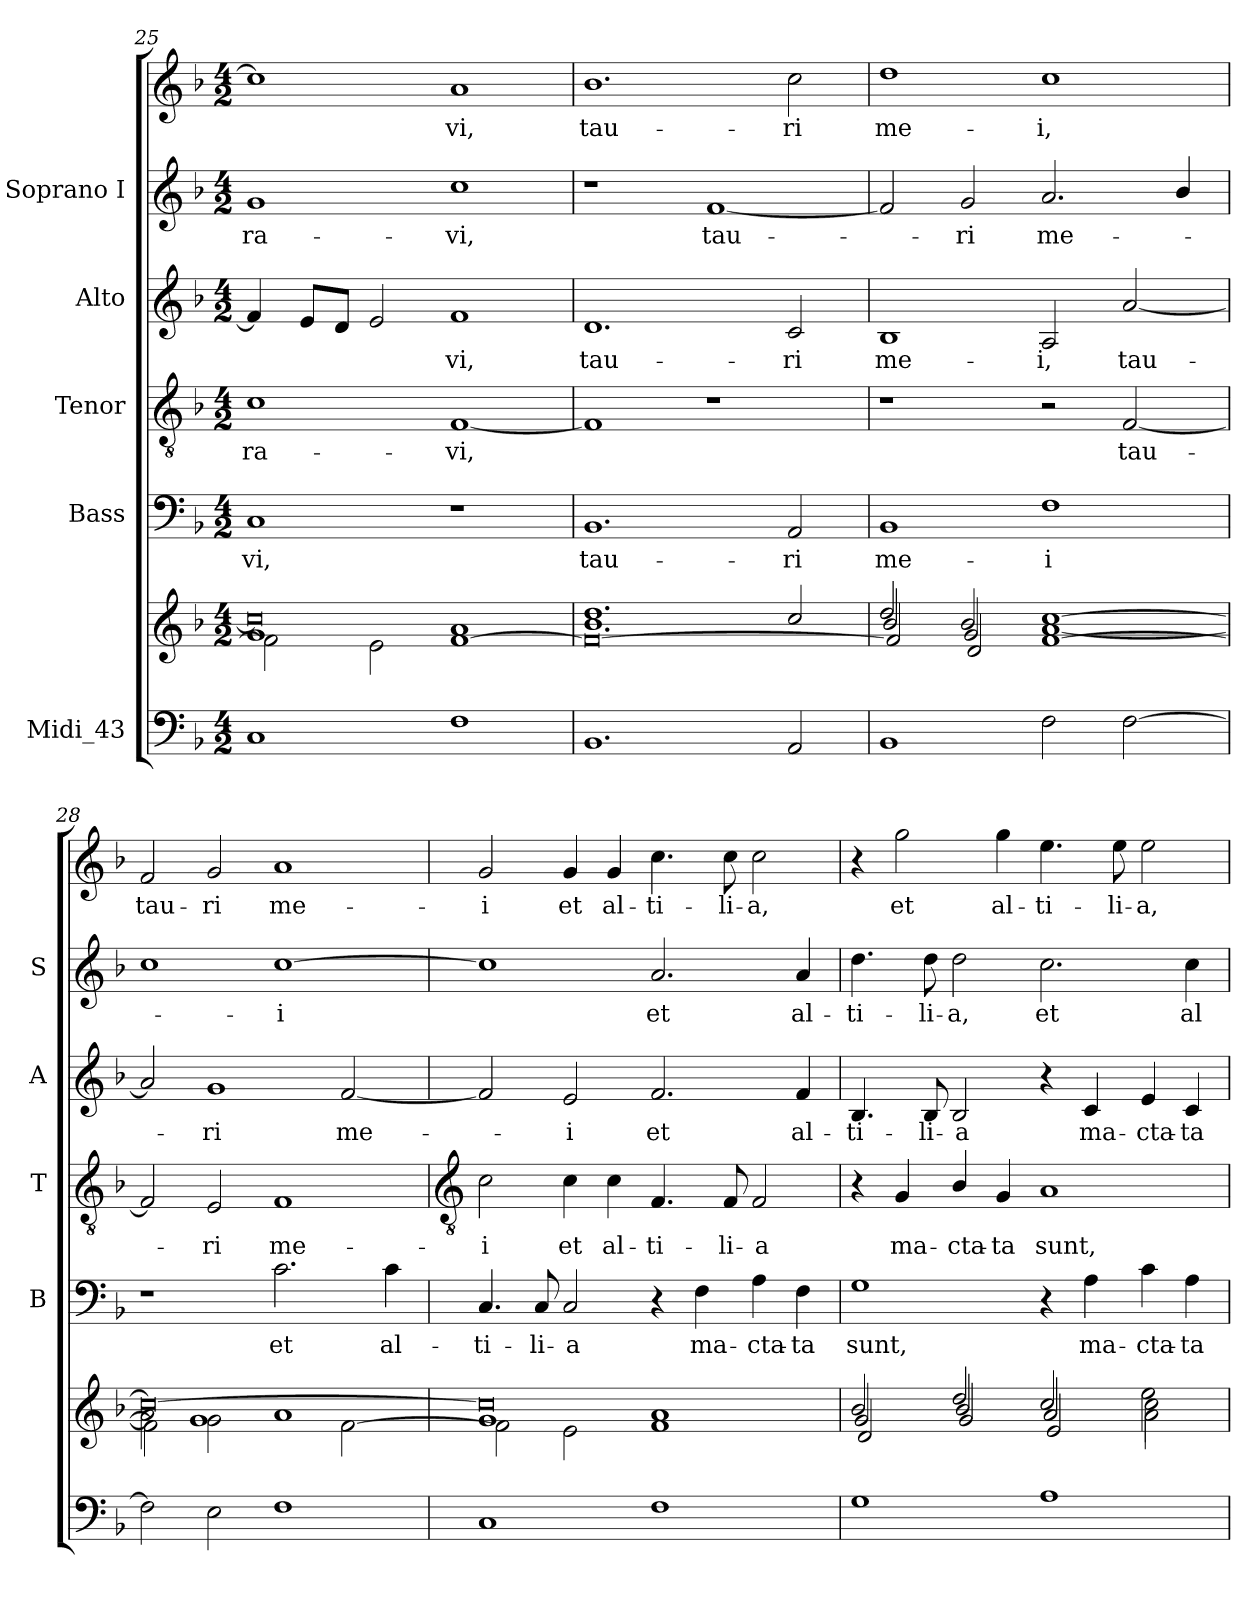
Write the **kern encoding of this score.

**kern	**kern	**kern	**text	**kern	**text	**kern	**text	**kern	**text	**kern	**text
*part5	*part5	*part4	*part4	*part3	*part3	*part2	*part2	*part1	*part1	*part1	*part1
*staff7	*staff6	*staff5	*staff5	*staff4	*staff4	*staff3	*staff3	*staff2	*staff2	*staff1	*staff1
*I"Midi_43	*	*I"Bass	*	*I"Tenor	*	*I"Alto	*	*I"Soprano I	*	*	*
*	*	*I'B	*	*I'T	*	*I'A	*	*I'S	*	*	*
*clefF4	*clefG2	*clefF4	*	*clefGv2	*	*clefG2	*	*clefG2	*	*clefG2	*
*k[b-]	*k[b-]	*k[b-]	*	*k[b-]	*	*k[b-]	*	*k[b-]	*	*k[b-]	*
*F:	*F:	*F:	*	*F:	*	*F:	*	*F:	*	*F:	*
*M4/2	*M4/2	*M4/2	*	*M4/2	*	*M4/2	*	*M4/2	*	*M4/2	*
=25	=25	=25	=25	=25	=25	=25	=25	=25	=25	=25	=25
*	*^	*	*	*	*	*	*	*	*	*	*
*	*	*^	*	*	*	*	*	*	*	*	*	*
!	!	!	!	!	!LO:LY:b	!	!LO:LY:b	!	!	!	!LO:LY:b	!	!
1C	0cc/]	1g\	2f\]	1C	-vi,	1c	-ra-	4f]	.	1g	ra-	1cc]	.
.	.	.	.	.	.	.	.	8eL	.	.	.	.	.
.	.	.	.	.	.	.	.	8dJ	.	.	.	.	.
.	.	.	2e\	.	.	.	.	2e	.	.	.	.	.
!	!	!	!	!	!	!	!LO:LY:b	!	!LO:LY:b	!	!LO:LY:b	!	!LO:LY:b
1F	.	1a\	[1f\	1r	.	[1F	-vi,	1f	vi,	1cc	-vi,	1a	-vi,
=26	=26	=26	=26	=26	=26	=26	=26	=26	=26	=26	=26	=26	=26
!	!	!	!	!	!LO:LY:b	!	!	!	!LO:LY:b	!	!	!	!LO:LY:b
1.BB-	1.dd/	1.b-\	0f\_	1.BB-	tau-	1F]	.	1.d	tau-	1r	.	1.b-	tau-
!	!	!	!	!	!	!	!	!	!	!	!LO:LY:b	!	!
.	.	.	.	.	.	1r	.	.	.	[1f	tau-	.	.
!	!	!	!	!	!LO:LY:b	!	!	!	!LO:LY:b	!	!	!	!LO:LY:b
2AA	2cc/	2ryy	.	2AA	-ri	.	.	2c	-ri	.	.	2cc	-ri
=27	=27	=27	=27	=27	=27	=27	=27	=27	=27	=27	=27	=27	=27
!	!	!	!	!	!LO:LY:b	!	!	!	!LO:LY:b	!	!	!	!LO:LY:b
1BB-	2dd/	2b-/	2f/]	1BB-	me-	1r	.	1B-	me-	2f]	.	1dd	me-
!	!	!	!	!	!	!	!	!	!	!	!LO:LY:b	!	!
.	2b-/	2g/	2d/	.	.	.	.	.	.	2g	ri	.	.
!	!	!	!	!	!LO:LY:b	!	!	!	!LO:LY:b	!	!LO:LY:b	!	!LO:LY:b
2F	[1cc/	[1a/	[1f/	1F	-i	2r	.	2A	-i,	2.a	me-	1cc	-i,
!	!	!	!	!	!	!	!LO:LY:b	!	!LO:LY:b	!	!	!	!
[2F	.	.	.	.	.	[2F	tau-	[2a	tau-	.	.	.	.
.	.	.	.	.	.	.	.	.	.	4b-/	.	.	.
=28	=28	=28	=28	=28	=28	=28	=28	=28	=28	=28	=28	=28	=28
!	!	!	!	!	!	!	!	!	!	!	!	!	!LO:LY:b
2F]	0cc/_	2a\]	2f\]	1r	.	2F]	.	2a]	.	1cc/	.	2f	tau-
!	!	!	!	!	!	!	!LO:LY:b	!	!LO:LY:b	!	!	!	!LO:LY:b
2E	.	2g\	1g\	.	.	2E	ri	1g	ri	.	.	2g	-ri
!	!	!	!	!	!LO:LY:b	!	!LO:LY:b	!	!	!	!LO:LY:b	!	!LO:LY:b
1F	.	1a\	.	2.c	et	1F	me-	.	.	[1cc	-i	1a	me-
!	!	!	!	!	!	!	!	!	!LO:LY:b	!	!	!	!
.	.	.	[2f\	.	.	.	.	[2f	me-	.	.	.	.
!	!	!	!	!	!LO:LY:b	!	!	!	!	!	!	!	!
.	.	.	.	4c	al-	.	.	.	.	.	.	.	.
!!LO:LB:g=z
=29	=29	=29	=29	=29	=29	=29	=29	=29	=29	=29	=29	=29	=29
*	*	*	*	*	*	*clefGv2	*	*	*	*	*	*	*
!	!	!	!	!	!LO:LY:b	!	!LO:LY:b	!	!	!	!	!	!LO:LY:b
1C	0cc/]	1g\	2f\]	4.C	-ti-	2c	-i	2f]	.	1cc]	.	2g	i
!	!	!	!	!	!LO:LY:b	!	!	!	!	!	!	!	!
.	.	.	.	8C	-li-	.	.	.	.	.	.	.	.
!	!	!	!	!	!LO:LY:b	!	!LO:LY:b	!	!LO:LY:b	!	!	!	!LO:LY:b
.	.	.	2e\	2C	-a	4c	et	2e	i	.	.	4g	et
!	!	!	!	!	!	!	!LO:LY:b	!	!	!	!	!	!LO:LY:b
.	.	.	.	.	.	4c	al-	.	.	.	.	4g	al-
!	!	!	!	!	!	!	!LO:LY:b	!	!LO:LY:b	!	!LO:LY:b	!	!LO:LY:b
1F	.	1a\	1f\	4r	.	4.F	-ti-	2.f	et	2.a	et	4.cc	-ti-
!	!	!	!	!	!LO:LY:b	!	!	!	!	!	!	!	!
.	.	.	.	4F	ma-	.	.	.	.	.	.	.	.
!	!	!	!	!	!	!	!LO:LY:b	!	!	!	!	!	!LO:LY:b
.	.	.	.	.	.	8F	-li-	.	.	.	.	8cc	-li-
!	!	!	!	!	!LO:LY:b	!	!LO:LY:b	!	!	!	!	!	!LO:LY:b
.	.	.	.	4A	-cta-	2F	-a	.	.	.	.	2cc	-a,
!	!	!	!	!	!LO:LY:b	!	!	!	!LO:LY:b	!	!LO:LY:b	!	!
.	.	.	.	4F	-ta	.	.	4f	al-	4a	al-	.	.
=30	=30	=30	=30	=30	=30	=30	=30	=30	=30	=30	=30	=30	=30
!	!	!	!	!	!LO:LY:b	!	!	!	!LO:LY:b	!	!LO:LY:b	!	!
1G	2b-/	2g/	2d/	1G	sunt,	4r	.	4.B-	-ti-	4.dd	ti-	4r	.
!	!	!	!	!	!	!	!LO:LY:b	!	!	!	!	!	!LO:LY:b
.	.	.	.	.	.	4G	ma-	.	.	.	.	2gg	-et
!	!	!	!	!	!	!	!	!	!LO:LY:b	!	!LO:LY:b	!	!
.	.	.	.	.	.	.	.	8B-	-li-	8dd	-li-	.	.
!	!	!	!	!	!	!	!LO:LY:b	!	!LO:LY:b	!	!LO:LY:b	!	!
.	2dd/	2b-/	2g/	.	.	4B-/	-cta-	2B-	-a	2dd	-a,	.	.
!	!	!	!	!	!	!	!LO:LY:b	!	!	!	!	!	!LO:LY:b
.	.	.	.	.	.	4G	-ta	.	.	.	.	4gg	al-
!	!	!	!	!	!	!	!LO:LY:b	!	!	!	!LO:LY:b	!	!LO:LY:b
1A	2cc/	2a/	2e/	4r	.	1A	sunt,	4r	.	2.cc	et	4.ee	-ti-
!	!	!	!	!	!LO:LY:b	!	!	!	!LO:LY:b	!	!	!	!
.	.	.	.	4A	ma-	.	.	4c	ma-	.	.	.	.
!	!	!	!	!	!	!	!	!	!	!	!	!	!LO:LY:b
.	.	.	.	.	.	.	.	.	.	.	.	8ee	-li-
!	!	!	!	!	!LO:LY:b	!	!	!	!LO:LY:b	!	!	!	!LO:LY:b
.	2ee\	2cc\	2a\	4c	-cta-	.	.	4e	-cta-	.	.	2ee	-a,
!	!	!	!	!	!LO:LY:b	!	!	!	!LO:LY:b	!	!LO:LY:b	!	!
.	.	.	.	4A	-ta	.	.	4c	-ta	4cc	al-	.	.
*	*v	*v	*v	*	*	*	*	*	*	*	*	*	*
=	=	=	=	=	=	=	=	=	=	=	=
*-	*-	*-	*-	*-	*-	*-	*-	*-	*-	*-	*-
